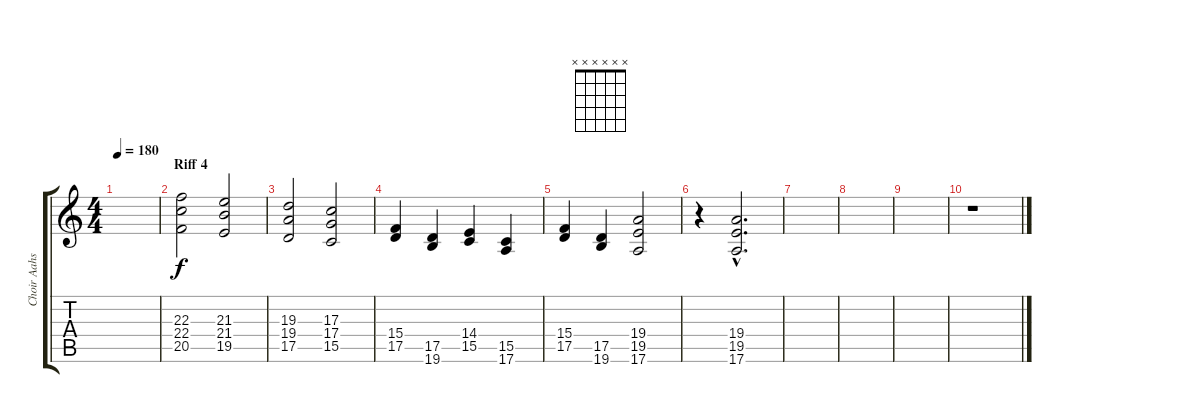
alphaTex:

\track ("Choir Aahs" "Choir Aahs") {instrument choiraahs}
\staff {score tabs}
\tuning (E4 B3 G3 D3 A2 E2) {hide}
\chord ("" x x x x x x) {firstfret 0}
\ts (4 4)
\tempo 180
\clef g2
\ks c
|
\section ("" "Riff 4")
(22.3 22.4 20.5).2{volume 12} (21.3 21.4 19.5).2{volume 12} |
(19.3 19.4 17.5).2{volume 12} (17.3 17.4 15.5).2{volume 12} |
(15.4 17.5).4{volume 12} (17.5 19.6).4{volume 12} (14.4 15.5).4{volume 12} (15.5 17.6).4{volume 12} |
(15.4 17.5).4{volume 12} (17.5 19.6).4{volume 12} (19.4 19.5 17.6).2{volume 12} |
r.4{volume 12} (19.4{hac} 19.5{hac} 17.6{hac}).2{d volume 12} |
|
|
|
r.1{ch ""}
